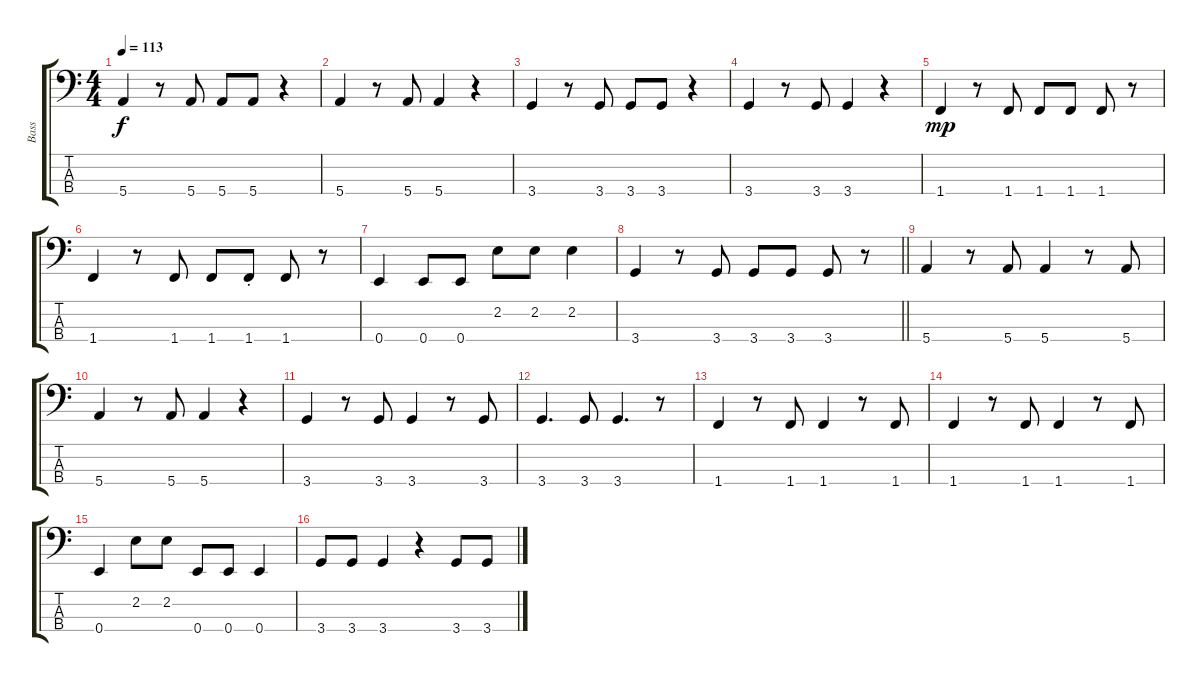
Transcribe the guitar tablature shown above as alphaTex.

\track ("Bass" "Bass") {instrument electricbassfinger}
\staff {score tabs}
\tuning (G2 D2 A1 E1) {hide}
\ts (4 4)
\tempo 113
\clef f4
\ks c
5.4.4{dy f instrument electricbassfinger} r.8 5.4.8 5.4.8 5.4.8 r.4 |
5.4.4 r.8 5.4.8 5.4.4 r.4 |
3.4.4 r.8 3.4.8 3.4.8 3.4.8 r.4 |
3.4.4 r.8 3.4.8 3.4.4 r.4 |
1.4.4{dy mp} r.8 1.4.8 1.4.8 1.4.8 1.4.8 r.8 |
1.4.4 r.8 1.4.8 1.4.8 1.4{st}.8 1.4.8 r.8 |
0.4.4 0.4.8 0.4.8 2.2.8 2.2.8 2.2.4 |
\barLineRight lightlight
3.4.4 r.8 3.4.8 3.4.8 3.4.8 3.4.8 r.8 |
5.4.4 r.8 5.4.8 5.4.4 r.8 5.4.8 |
5.4.4 r.8 5.4.8 5.4.4 r.4 |
3.4.4 r.8 3.4.8 3.4.4 r.8 3.4.8 |
3.4.4{d} 3.4.8 3.4.4{d} r.8 |
1.4.4 r.8 1.4.8 1.4.4 r.8 1.4.8 |
1.4.4 r.8 1.4.8 1.4.4 r.8 1.4.8 |
0.4.4 2.2.8 2.2.8 0.4.8 0.4.8 0.4.4 |
3.4.8 3.4.8 3.4.4 r.4 3.4.8 3.4.8
